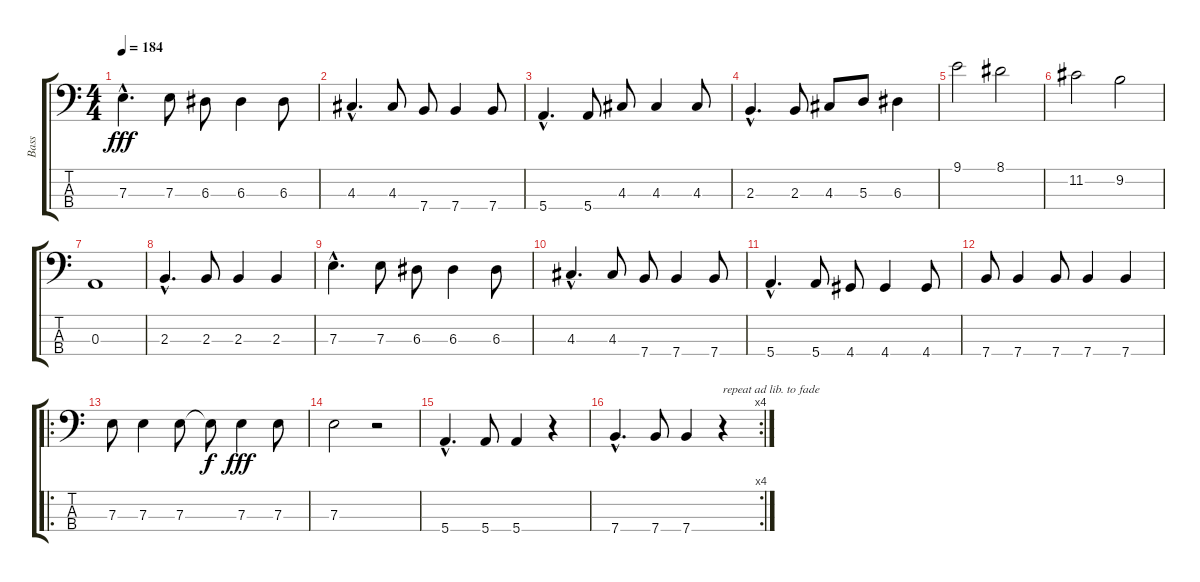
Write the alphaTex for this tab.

\track ("Bass" "Bass") {instrument electricbassfinger}
\staff {score tabs}
\tuning (G2 D2 A1 E1) {hide}
\ts (4 4)
\tempo 184
\clef f4
\ks c
7.3{hac}.4{d dy fff} 7.3.8 6.3.8 6.3.4 6.3.8 |
4.3{hac}.4{d} 4.3.8 7.4.8 7.4.4 7.4.8 |
5.4{hac}.4{d} 5.4.8 4.3.8 4.3.4 4.3.8 |
2.3{hac}.4{d} 2.3.8 4.3.8 5.3.8 6.3.4 |
9.1.2 8.1.2 |
11.2.2 9.2.2 |
0.3.1 |
2.3{hac}.4{d} 2.3.8 2.3.4 2.3.4 |
7.3{hac}.4{d} 7.3.8 6.3.8 6.3.4 6.3.8 |
4.3{hac}.4{d} 4.3.8 7.4.8 7.4.4 7.4.8 |
5.4{hac}.4{d} 5.4.8 4.4.8 4.4.4 4.4.8 |
7.4.8 7.4.4 7.4.8 7.4.4 7.4.4 |
\ro
7.3.8 7.3.4 7.3.8 7.3{t}.8{dy f} 7.3.4{dy fff} 7.3.8 |
7.3.2 r.2 |
5.4{hac}.4{d} 5.4.8 5.4.4 r.4 |
\rc 4
7.4{hac}.4{d} 7.4.8 7.4.4 r.4{txt "repeat ad lib. to fade"}
